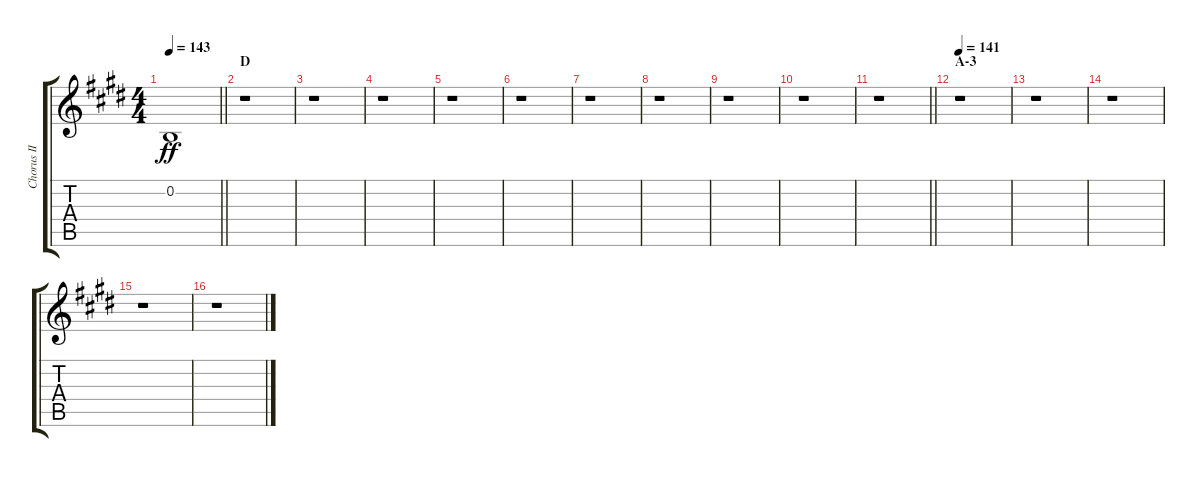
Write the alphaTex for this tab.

\track ("Chorus II" "Chorus II") {instrument voiceoohs}
\staff {score tabs}
\tuning (E4 B3 G3 D3 A2 E2) {hide}
\ts (4 4)
\tempo 143
\clef g2
\barLineRight lightlight
\ks e
0.2{t}.1{dy ff} |
\section ("" "D")
r.1 |
r.1 |
r.1 |
r.1 |
r.1 |
r.1 |
r.1 |
r.1 |
r.1 |
\barLineRight lightlight
r.1 |
\section ("" "A-3")
\tempo 141
r.1 |
r.1 |
r.1 |
r.1 |
r.1
